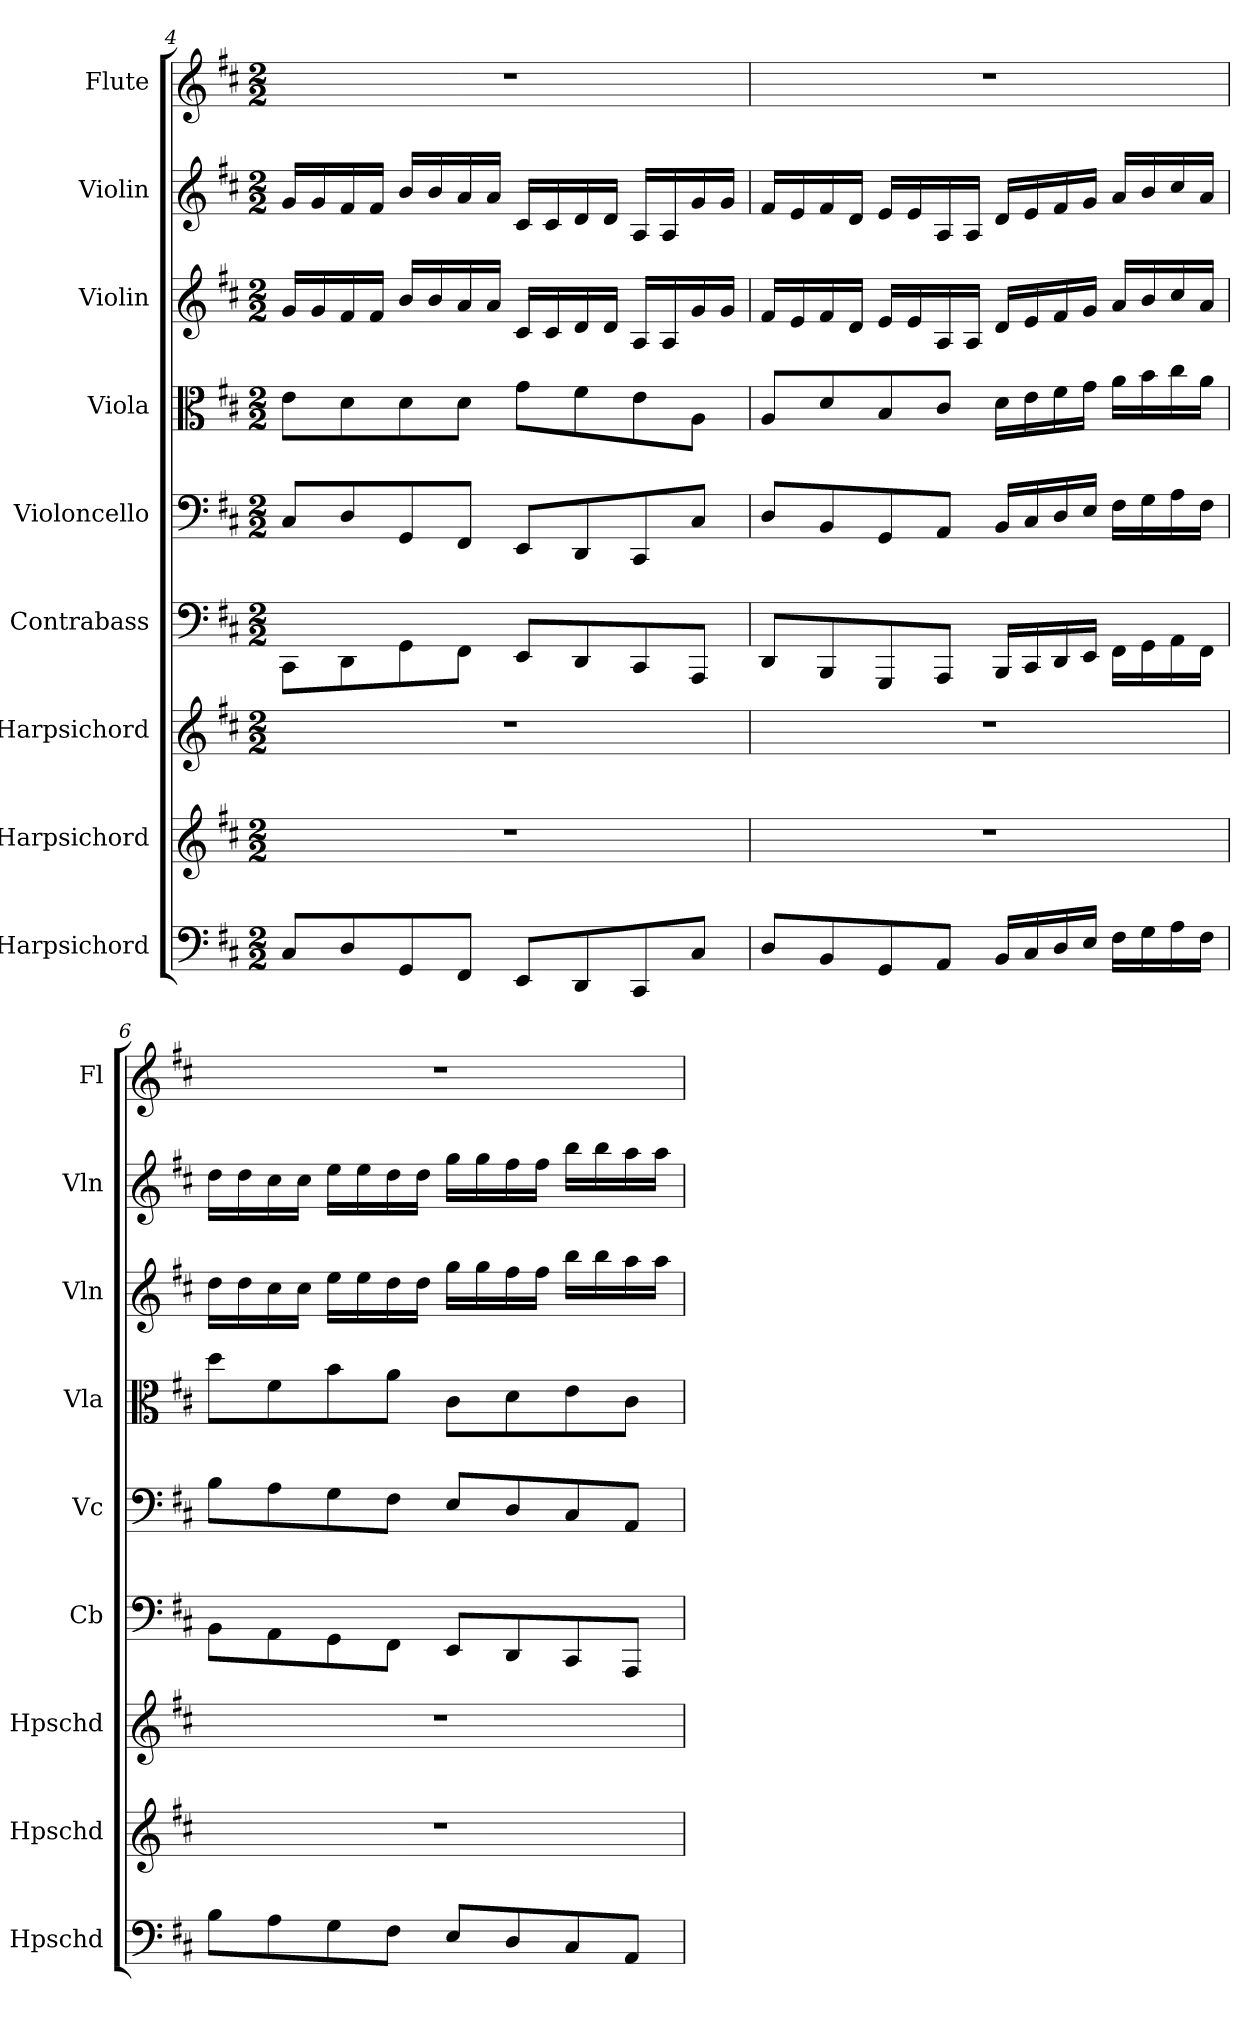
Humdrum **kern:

**kern	**kern	**kern	**kern	**kern	**kern	**kern	**kern	**kern
*part9	*part8	*part7	*part6	*part5	*part4	*part3	*part2	*part1
*staff9	*staff8	*staff7	*staff6	*staff5	*staff4	*staff3	*staff2	*staff1
*I"Harpsichord	*I"Harpsichord	*I"Harpsichord	*I"Contrabass	*I"Violoncello	*I"Viola	*I"Violin	*I"Violin	*I"Flute
*I'Hpschd	*I'Hpschd	*I'Hpschd	*I'Cb	*I'Vc	*I'Vla	*I'Vln	*I'Vln	*I'Fl
*clefF4	*clefG2	*clefG2	*clefF4	*clefF4	*clefC3	*clefG2	*clefG2	*clefG2
*	*	*	*ITrd7c12	*	*	*	*	*
*k[f#c#]	*k[f#c#]	*k[f#c#]	*k[f#c#]	*k[f#c#]	*k[f#c#]	*k[f#c#]	*k[f#c#]	*k[f#c#]
*D:	*D:	*D:	*D:	*D:	*D:	*D:	*D:	*D:
*M2/2	*M2/2	*M2/2	*M2/2	*M2/2	*M2/2	*M2/2	*M2/2	*M2/2
=4	=4	=4	=4	=4	=4	=4	=4	=4
8C#/L	1r	1r	8CCC#\L	8C#/L	8e\L	16g/LL	16g/LL	1r
.	.	.	.	.	.	16g/	16g/	.
8D/	.	.	8DDD\	8D/	8d\	16f#/	16f#/	.
.	.	.	.	.	.	16f#/JJ	16f#/JJ	.
8GG/	.	.	8GGG\	8GG/	8d\	16b/LL	16b/LL	.
.	.	.	.	.	.	16b/	16b/	.
8FF#/J	.	.	8FFF#\J	8FF#/J	8d\J	16a/	16a/	.
.	.	.	.	.	.	16a/JJ	16a/JJ	.
8EE/L	.	.	8EEE/L	8EE/L	8g\L	16c#/LL	16c#/LL	.
.	.	.	.	.	.	16c#/	16c#/	.
8DD/	.	.	8DDD/	8DD/	8f#\	16d/	16d/	.
.	.	.	.	.	.	16d/JJ	16d/JJ	.
8CC#/	.	.	8CCC#/	8CC#/	8e\	16A/LL	16A/LL	.
.	.	.	.	.	.	16A/	16A/	.
8C#/J	.	.	8AAAA/J	8C#/J	8A\J	16g/	16g/	.
.	.	.	.	.	.	16g/JJ	16g/JJ	.
=5	=5	=5	=5	=5	=5	=5	=5	=5
8D/L	1r	1r	8DDD/L	8D/L	8A/L	16f#/LL	16f#/LL	1r
.	.	.	.	.	.	16e/	16e/	.
8BB/	.	.	8BBBB/	8BB/	8d/	16f#/	16f#/	.
.	.	.	.	.	.	16d/JJ	16d/JJ	.
8GG/	.	.	8GGGG/	8GG/	8B/	16e/LL	16e/LL	.
.	.	.	.	.	.	16e/	16e/	.
8AA/J	.	.	8AAAA/J	8AA/J	8c#/J	16A/	16A/	.
.	.	.	.	.	.	16A/JJ	16A/JJ	.
16BB/LL	.	.	16BBBB/LL	16BB/LL	16d\LL	16d/LL	16d/LL	.
16C#/	.	.	16CCC#/	16C#/	16e\	16e/	16e/	.
16D/	.	.	16DDD/	16D/	16f#\	16f#/	16f#/	.
16E/JJ	.	.	16EEE/JJ	16E/JJ	16g\JJ	16g/JJ	16g/JJ	.
16F#\LL	.	.	16FFF#\LL	16F#\LL	16a\LL	16a/LL	16a/LL	.
16G\	.	.	16GGG\	16G\	16b\	16b/	16b/	.
16A\	.	.	16AAA\	16A\	16cc#\	16cc#/	16cc#/	.
16F#\JJ	.	.	16FFF#\JJ	16F#\JJ	16a\JJ	16a/JJ	16a/JJ	.
=6	=6	=6	=6	=6	=6	=6	=6	=6
8B\L	1r	1r	8BBB\L	8B\L	8dd\L	16dd\LL	16dd\LL	1r
.	.	.	.	.	.	16dd\	16dd\	.
8A\	.	.	8AAA\	8A\	8f#\	16cc#\	16cc#\	.
.	.	.	.	.	.	16cc#\JJ	16cc#\JJ	.
8G\	.	.	8GGG\	8G\	8b\	16ee\LL	16ee\LL	.
.	.	.	.	.	.	16ee\	16ee\	.
8F#\J	.	.	8FFF#\J	8F#\J	8a\J	16dd\	16dd\	.
.	.	.	.	.	.	16dd\JJ	16dd\JJ	.
8E/L	.	.	8EEE/L	8E/L	8c#\L	16gg\LL	16gg\LL	.
.	.	.	.	.	.	16gg\	16gg\	.
8D/	.	.	8DDD/	8D/	8d\	16ff#\	16ff#\	.
.	.	.	.	.	.	16ff#\JJ	16ff#\JJ	.
8C#/	.	.	8CCC#/	8C#/	8e\	16bb\LL	16bb\LL	.
.	.	.	.	.	.	16bb\	16bb\	.
8AA/J	.	.	8AAAA/J	8AA/J	8c#\J	16aa\	16aa\	.
.	.	.	.	.	.	16aa\JJ	16aa\JJ	.
=	=	=	=	=	=	=	=	=
*-	*-	*-	*-	*-	*-	*-	*-	*-
